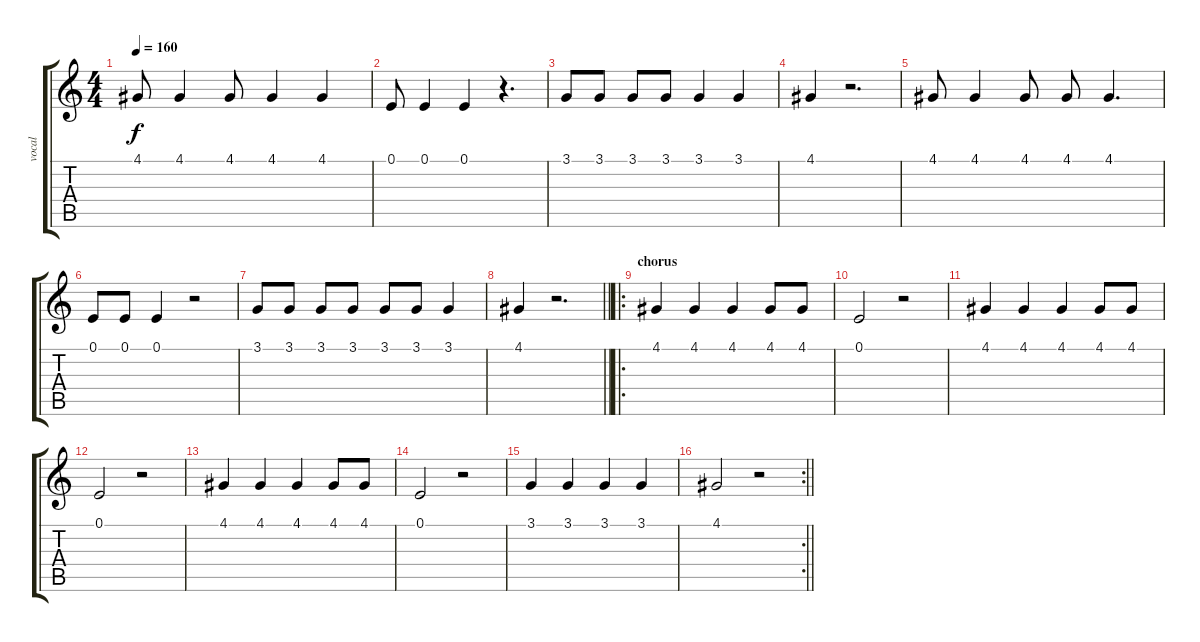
\track ("vocal" "vocal") {instrument choiraahs}
\staff {score tabs}
\tuning (E4 B3 G3 D3 A2 E2) {hide}
\ts (4 4)
\tempo 160
\clef g2
\ks c
4.1.8{dy f} 4.1.4 4.1.8 4.1.4 4.1.4 |
0.1.8 0.1.4 0.1.4 r.4{d} |
3.1.8 3.1.8 3.1.8 3.1.8 3.1.4 3.1.4 |
4.1.4 r.2{d} |
4.1.8 4.1.4 4.1.8 4.1.8 4.1.4{d} |
0.1.8 0.1.8 0.1.4 r.2 |
3.1.8 3.1.8 3.1.8 3.1.8 3.1.8 3.1.8 3.1.4 |
\barLineRight lightlight
4.1.4 r.2{d} |
\ro
\section ("" "chorus")
4.1.4 4.1.4 4.1.4 4.1.8 4.1.8 |
0.1.2 r.2 |
4.1.4 4.1.4 4.1.4 4.1.8 4.1.8 |
0.1.2 r.2 |
4.1.4 4.1.4 4.1.4 4.1.8 4.1.8 |
0.1.2 r.2 |
3.1.4 3.1.4 3.1.4 3.1.4 |
\rc 2
\barLineRight lightlight
4.1.2 r.2
